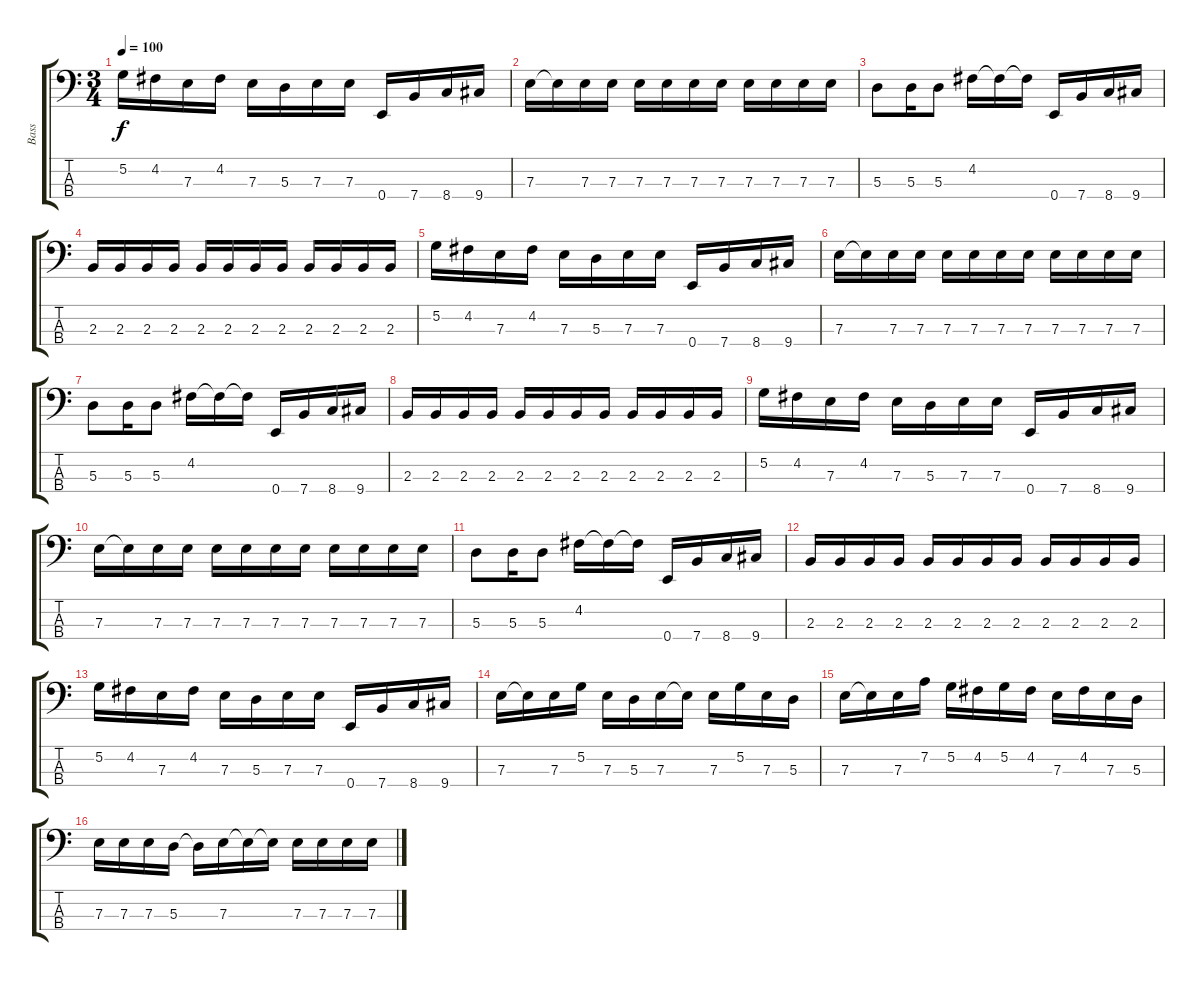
\track ("Bass" "Bass") {instrument electricbasspick}
\staff {score tabs}
\tuning (G2 D2 A1 E1) {hide}
\ts (3 4)
\tempo 100
\clef f4
\ks c
5.2.16{dy f} 4.2.16 7.3.16 4.2.16 7.3.16 5.3.16 7.3.16 7.3.16 0.4.16 7.4.16 8.4.16 9.4.16 |
7.3.16 7.3{t}.16 7.3.16 7.3.16 7.3.16 7.3.16 7.3.16 7.3.16 7.3.16 7.3.16 7.3.16 7.3.16 |
5.3.8 5.3.16 5.3.8 4.2.16 4.2{t}.16 4.2{t}.16 0.4.16 7.4.16 8.4.16 9.4.16 |
2.3.16 2.3.16 2.3.16 2.3.16 2.3.16 2.3.16 2.3.16 2.3.16 2.3.16 2.3.16 2.3.16 2.3.16 |
5.2.16 4.2.16 7.3.16 4.2.16 7.3.16 5.3.16 7.3.16 7.3.16 0.4.16 7.4.16 8.4.16 9.4.16 |
7.3.16 7.3{t}.16 7.3.16 7.3.16 7.3.16 7.3.16 7.3.16 7.3.16 7.3.16 7.3.16 7.3.16 7.3.16 |
5.3.8 5.3.16 5.3.8 4.2.16 4.2{t}.16 4.2{t}.16 0.4.16 7.4.16 8.4.16 9.4.16 |
2.3.16 2.3.16 2.3.16 2.3.16 2.3.16 2.3.16 2.3.16 2.3.16 2.3.16 2.3.16 2.3.16 2.3.16 |
5.2.16 4.2.16 7.3.16 4.2.16 7.3.16 5.3.16 7.3.16 7.3.16 0.4.16 7.4.16 8.4.16 9.4.16 |
7.3.16 7.3{t}.16 7.3.16 7.3.16 7.3.16 7.3.16 7.3.16 7.3.16 7.3.16 7.3.16 7.3.16 7.3.16 |
5.3.8 5.3.16 5.3.8 4.2.16 4.2{t}.16 4.2{t}.16 0.4.16 7.4.16 8.4.16 9.4.16 |
2.3.16 2.3.16 2.3.16 2.3.16 2.3.16 2.3.16 2.3.16 2.3.16 2.3.16 2.3.16 2.3.16 2.3.16 |
5.2.16 4.2.16 7.3.16 4.2.16 7.3.16 5.3.16 7.3.16 7.3.16 0.4.16 7.4.16 8.4.16 9.4.16 |
7.3.16 7.3{t}.16 7.3.16 5.2.16 7.3.16 5.3.16 7.3.16 7.3{t}.16 7.3.16 5.2.16 7.3.16 5.3.16 |
7.3.16 7.3{t}.16 7.3.16 7.2.16 5.2.16 4.2.16 5.2.16 4.2.16 7.3.16 4.2.16 7.3.16 5.3.16 |
7.3.16 7.3.16 7.3.16 5.3.16 5.3{t}.16 7.3.16 7.3{t}.16 7.3{t}.16 7.3.16 7.3.16 7.3.16 7.3.16
